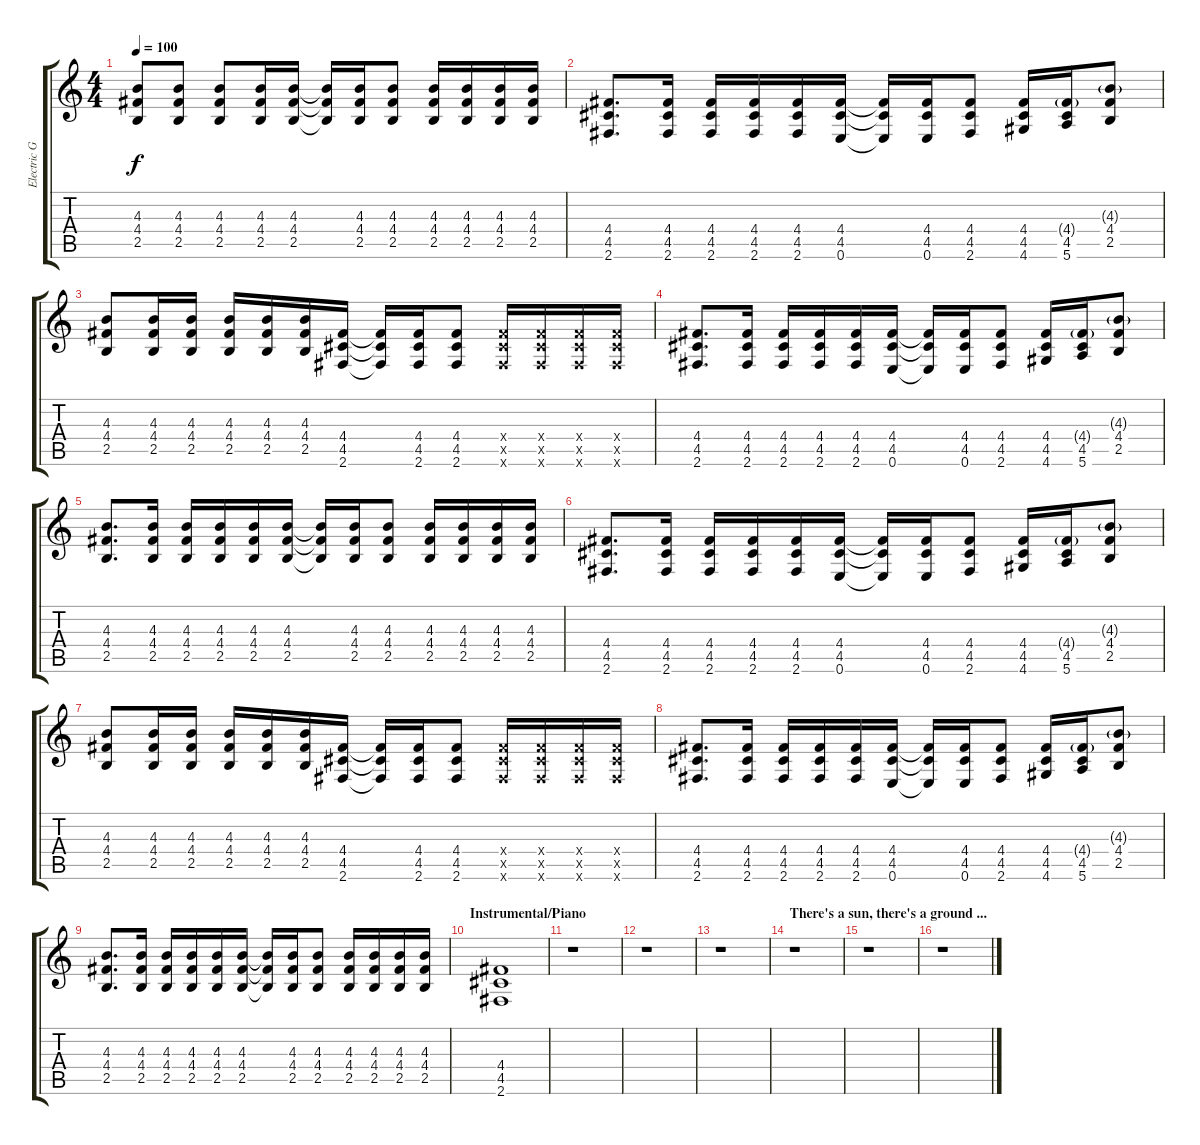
\track ("Electric Guitar" "Electric G") {instrument overdrivenguitar}
\staff {score tabs}
\tuning (E4 B3 G3 D3 A2 E2) {hide}
\ts (4 4)
\tempo 100
\clef g2
\ks c
(4.3 4.4 2.5).8{dy f} (4.3 4.4 2.5).8 (4.3 4.4 2.5).8 (4.3 4.4 2.5).16 (4.3 4.4 2.5).16 (4.3{t} 4.4{t} 2.5{t}).16 (4.3 4.4 2.5).16 (4.3 4.4 2.5).8 (4.3 4.4 2.5).16 (4.3 4.4 2.5).16 (4.3 4.4 2.5).16 (4.3 4.4 2.5).16 |
(4.4 4.5 2.6).8{d} (4.4 4.5 2.6).16 (4.4 4.5 2.6).16 (4.4 4.5 2.6).16 (4.4 4.5 2.6).16 (4.4 4.5 0.6).16 (4.4{t} 4.5{t} 0.6{t}).16 (4.4 4.5 0.6).16 (4.4 4.5 2.6).8 (4.4 4.5 4.6).16 (4.4{g} 4.5 5.6).16 (4.3{g} 4.4 2.5).8 |
(4.3 4.4 2.5).8 (4.3 4.4 2.5).16 (4.3 4.4 2.5).16 (4.3 4.4 2.5).16 (4.3 4.4 2.5).16 (4.3 4.4 2.5).16 (4.4 4.5 2.6).16 (4.4{t} 4.5{t} 2.6{t}).16 (4.4 4.5 2.6).16 (4.4 4.5 2.6).8 (4.4{x} 4.5{x} 2.6{x}).16 (4.4{x} 4.5{x} 2.6{x}).16 (4.4{x} 4.5{x} 2.6{x}).16 (4.4{x} 4.5{x} 2.6{x}).16 |
(4.4 4.5 2.6).8{d} (4.4 4.5 2.6).16 (4.4 4.5 2.6).16 (4.4 4.5 2.6).16 (4.4 4.5 2.6).16 (4.4 4.5 0.6).16 (4.4{t} 4.5{t} 0.6{t}).16 (4.4 4.5 0.6).16 (4.4 4.5 2.6).8 (4.4 4.5 4.6).16 (4.4{g} 4.5 5.6).16 (4.3{g} 4.4 2.5).8 |
(4.3 4.4 2.5).8{d} (4.3 4.4 2.5).16 (4.3 4.4 2.5).16 (4.3 4.4 2.5).16 (4.3 4.4 2.5).16 (4.3 4.4 2.5).16 (4.3{t} 4.4{t} 2.5{t}).16 (4.3 4.4 2.5).16 (4.3 4.4 2.5).8 (4.3 4.4 2.5).16 (4.3 4.4 2.5).16 (4.3 4.4 2.5).16 (4.3 4.4 2.5).16 |
(4.4 4.5 2.6).8{d} (4.4 4.5 2.6).16 (4.4 4.5 2.6).16 (4.4 4.5 2.6).16 (4.4 4.5 2.6).16 (4.4 4.5 0.6).16 (4.4{t} 4.5{t} 0.6{t}).16 (4.4 4.5 0.6).16 (4.4 4.5 2.6).8 (4.4 4.5 4.6).16 (4.4{g} 4.5 5.6).16 (4.3{g} 4.4 2.5).8 |
(4.3 4.4 2.5).8 (4.3 4.4 2.5).16 (4.3 4.4 2.5).16 (4.3 4.4 2.5).16 (4.3 4.4 2.5).16 (4.3 4.4 2.5).16 (4.4 4.5 2.6).16 (4.4{t} 4.5{t} 2.6{t}).16 (4.4 4.5 2.6).16 (4.4 4.5 2.6).8 (4.4{x} 4.5{x} 2.6{x}).16 (4.4{x} 4.5{x} 2.6{x}).16 (4.4{x} 4.5{x} 2.6{x}).16 (4.4{x} 4.5{x} 2.6{x}).16 |
(4.4 4.5 2.6).8{d} (4.4 4.5 2.6).16 (4.4 4.5 2.6).16 (4.4 4.5 2.6).16 (4.4 4.5 2.6).16 (4.4 4.5 0.6).16 (4.4{t} 4.5{t} 0.6{t}).16 (4.4 4.5 0.6).16 (4.4 4.5 2.6).8 (4.4 4.5 4.6).16 (4.4{g} 4.5 5.6).16 (4.3{g} 4.4 2.5).8 |
(4.3 4.4 2.5).8{d} (4.3 4.4 2.5).16 (4.3 4.4 2.5).16 (4.3 4.4 2.5).16 (4.3 4.4 2.5).16 (4.3 4.4 2.5).16 (4.3{t} 4.4{t} 2.5{t}).16 (4.3 4.4 2.5).16 (4.3 4.4 2.5).8 (4.3 4.4 2.5).16 (4.3 4.4 2.5).16 (4.3 4.4 2.5).16 (4.3 4.4 2.5).16 |
\section ("" "Instrumental/Piano")
(4.4 4.5 2.6).1 |
r.1 |
r.1 |
r.1 |
\section ("" "There's a sun, there's a ground ...")
r.1 |
r.1 |
r.1
